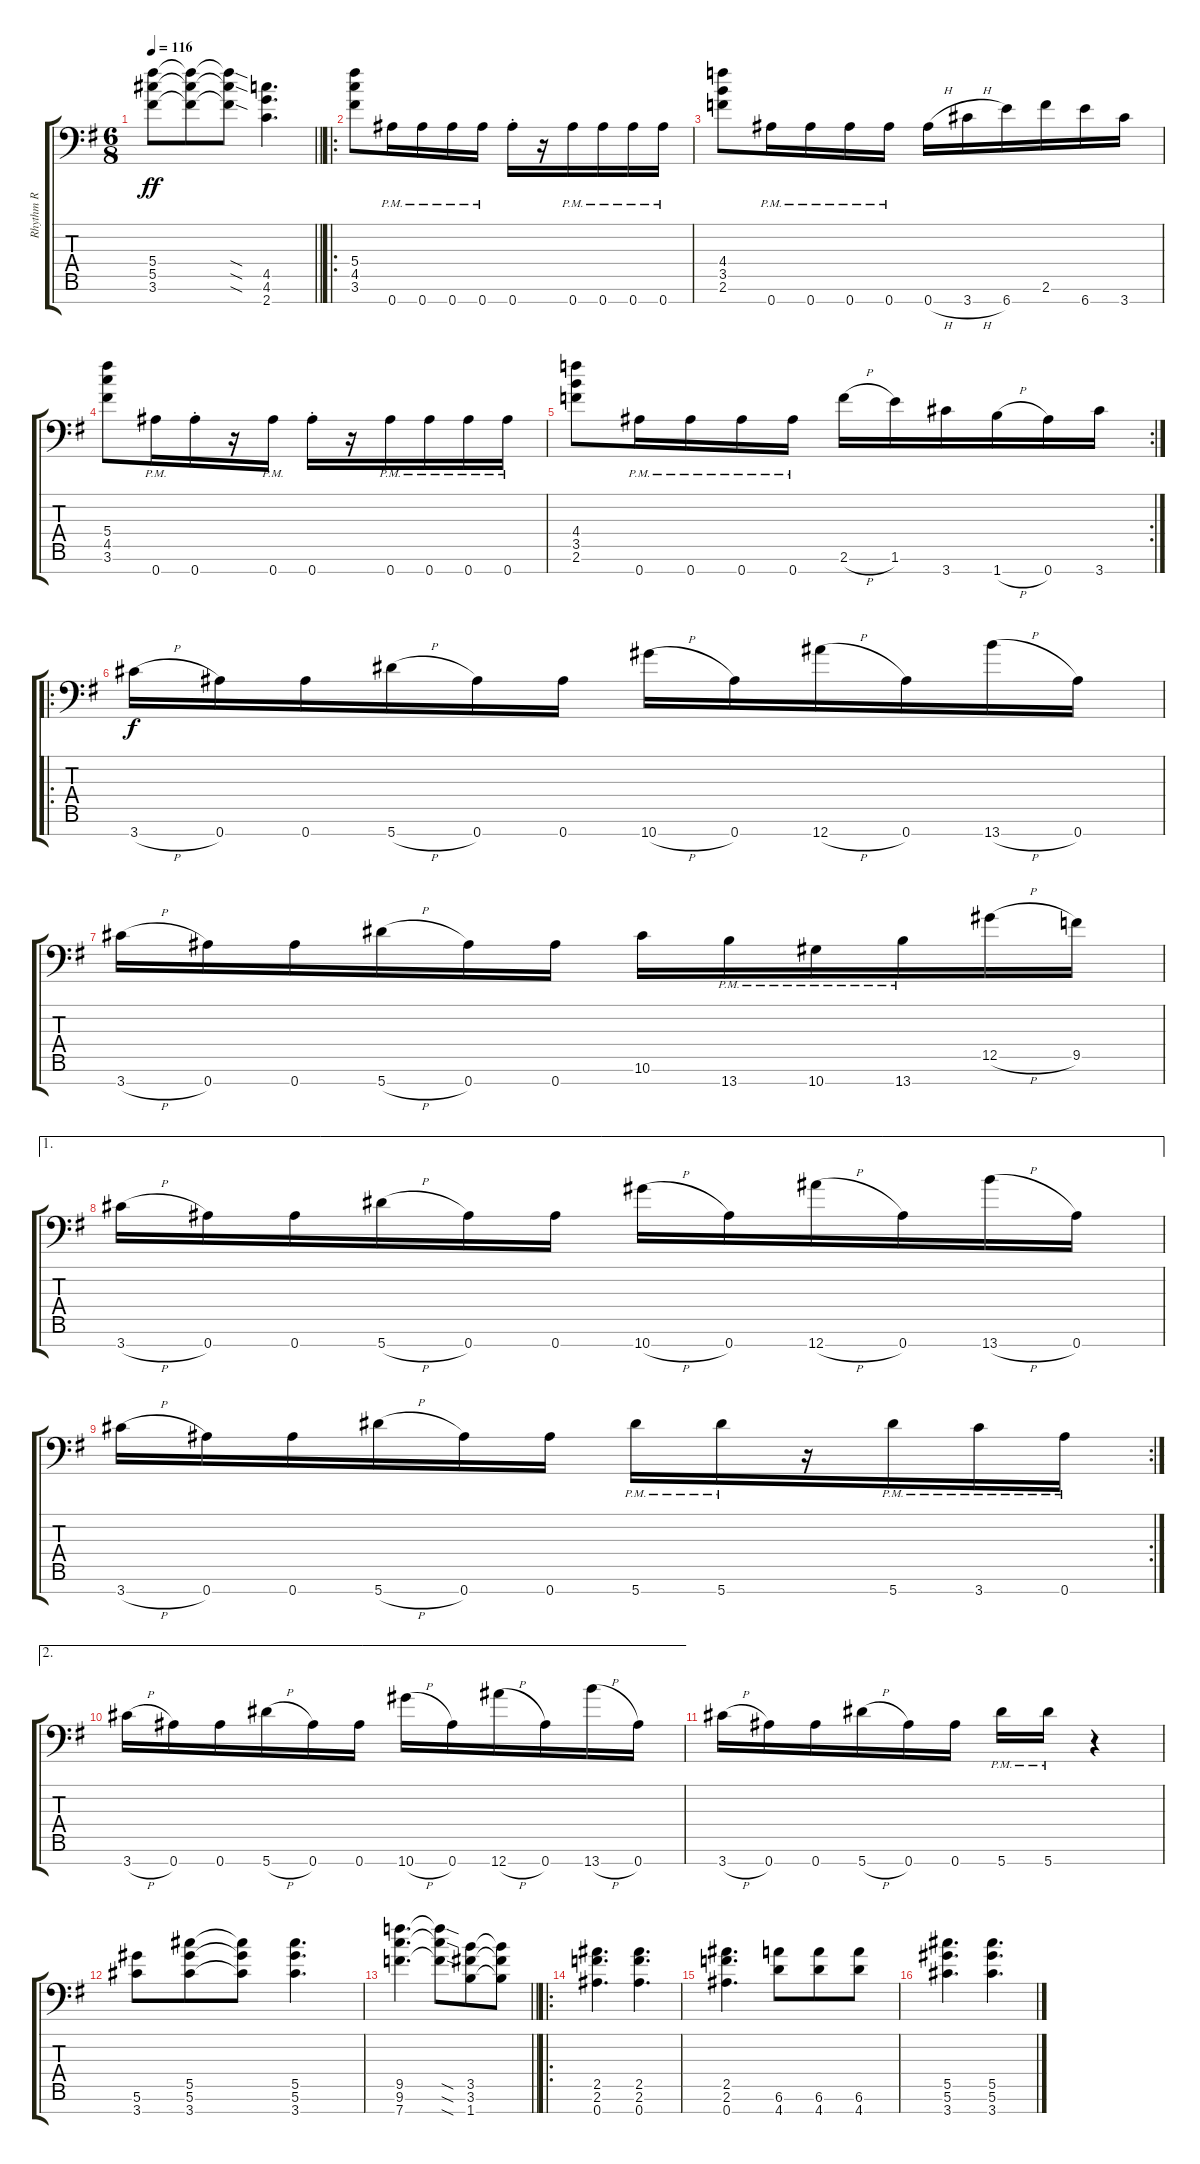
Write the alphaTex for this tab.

\track ("Rhythm R" "Rhythm R") {instrument distortionguitar}
\staff {score tabs}
\tuning (Eb4 Bb3 Gb3 Db3 Ab2 Eb2 Bb1) {hide}
\ts (6 8)
\tempo 116
\clef f4
\barLineRight lightlight
\ks g
(5.4 5.5 3.6).8{ot 8vb dy ff} (5.4{t} 5.5{t} 3.6{t}).8{ot 8vb} (5.4{sod t} 5.5{sod t} 3.6{sod t}).8{ot 8vb} (4.5 4.6 2.7).4{d ot 8vb} |
\ro
(5.4 4.5 3.6).8{ot 8vb} 0.7{pm}.16{ot 8vb} 0.7{pm}.16{ot 8vb} 0.7{pm}.16{ot 8vb} 0.7{pm}.16{ot 8vb} 0.7{st}.16{ot 8vb} r.16 0.7{pm}.16{ot 8vb} 0.7{pm}.16{ot 8vb} 0.7{pm}.16{ot 8vb} 0.7{pm}.16{ot 8vb} |
(4.4 3.5 2.6).8{ot 8vb} 0.7{pm}.16{ot 8vb} 0.7{pm}.16{ot 8vb} 0.7{pm}.16{ot 8vb} 0.7{pm}.16{ot 8vb} 0.7{h}.16{ot 8vb} 3.7{h}.16{ot 8vb} 6.7.16{ot 8vb} 2.6.16{ot 8vb} 6.7.16{ot 8vb} 3.7.16{ot 8vb} |
(5.4 4.5 3.6).8{ot 8vb} 0.7{pm}.16{ot 8vb} 0.7{st}.16{ot 8vb} r.16 0.7{pm}.16{ot 8vb} 0.7{st}.16{ot 8vb} r.16 0.7{pm}.16{ot 8vb} 0.7{pm}.16{ot 8vb} 0.7{pm}.16{ot 8vb} 0.7{pm}.16{ot 8vb} |
\rc 2
(4.4 3.5 2.6).8{ot 8vb} 0.7{pm}.16{ot 8vb} 0.7{pm}.16{ot 8vb} 0.7{pm}.16{ot 8vb} 0.7{pm}.16{ot 8vb} 2.6{h}.16{ot 8vb} 1.6.16{ot 8vb} 3.7.16{ot 8vb} 1.7{h}.16{ot 8vb} 0.7.16{ot 8vb} 3.7.16{ot 8vb} |
\ro
3.7{h}.16{ot 8vb dy f} 0.7.16{ot 8vb} 0.7.16{ot 8vb} 5.7{h}.16{ot 8vb} 0.7.16{ot 8vb} 0.7.16{ot 8vb} 10.7{h}.16{ot 8vb} 0.7.16{ot 8vb} 12.7{h}.16{ot 8vb} 0.7.16{ot 8vb} 13.7{h}.16{ot 8vb} 0.7.16{ot 8vb} |
3.7{h}.16{ot 8vb} 0.7.16{ot 8vb} 0.7.16{ot 8vb} 5.7{h}.16{ot 8vb} 0.7.16{ot 8vb} 0.7.16{ot 8vb} 10.6.16 13.7{pm}.16 10.7{pm}.16 13.7{pm}.16 12.5{h}.16 9.5.16 |
\ae 1
3.7{h}.16{ot 8vb} 0.7.16{ot 8vb} 0.7.16{ot 8vb} 5.7{h}.16{ot 8vb} 0.7.16{ot 8vb} 0.7.16{ot 8vb} 10.7{h}.16{ot 8vb} 0.7.16{ot 8vb} 12.7{h}.16{ot 8vb} 0.7.16{ot 8vb} 13.7{h}.16{ot 8vb} 0.7.16{ot 8vb} |
\rc 2
3.7{h}.16{ot 8vb} 0.7.16{ot 8vb} 0.7.16{ot 8vb} 5.7{h}.16{ot 8vb} 0.7.16{ot 8vb} 0.7.16{ot 8vb} 5.7{pm}.16{ot 8vb} 5.7{pm}.16{ot 8vb} r.16 5.7{pm}.16{ot 8vb} 3.7{pm}.16{ot 8vb} 0.7{pm}.16{ot 8vb} |
\ae 2
3.7{h}.16{ot 8vb} 0.7.16{ot 8vb} 0.7.16{ot 8vb} 5.7{h}.16{ot 8vb} 0.7.16{ot 8vb} 0.7.16{ot 8vb} 10.7{h}.16{ot 8vb} 0.7.16{ot 8vb} 12.7{h}.16{ot 8vb} 0.7.16{ot 8vb} 13.7{h}.16{ot 8vb} 0.7.16{ot 8vb} |
3.7{h}.16{ot 8vb} 0.7.16{ot 8vb} 0.7.16{ot 8vb} 5.7{h}.16{ot 8vb} 0.7.16{ot 8vb} 0.7.16{ot 8vb} 5.7{pm}.16{ot 8vb} 5.7{pm}.16{ot 8vb} r.4 |
(5.6 3.7).8{ot 8vb} (5.5 5.6 3.7).8{ot 8vb} (5.5{t} 5.6{t} 3.7{t}).8{ot 8vb} (5.5 5.6 3.7).4{d ot 8vb} |
\barLineRight lightlight
(9.5 9.6 7.7).4{d ot 8vb} (9.5{sod t} 9.6{sod t} 7.7{sod t}).8{ot 8vb} (3.5 3.6 1.7).8{ot 8vb} (3.5{t} 3.6{t} 1.7{t}).8{ot 8vb} |
\ro
(2.5 2.6 0.7).4{d ot 8vb} (2.5 2.6 0.7).4{d ot 8vb} |
(2.5 2.6 0.7).4{d ot 8vb} (6.6 4.7).8{ot 8vb} (6.6 4.7).8{ot 8vb} (6.6 4.7).8{ot 8vb} |
(5.5 5.6 3.7).4{d ot 8vb} (5.5 5.6 3.7).4{d ot 8vb}
